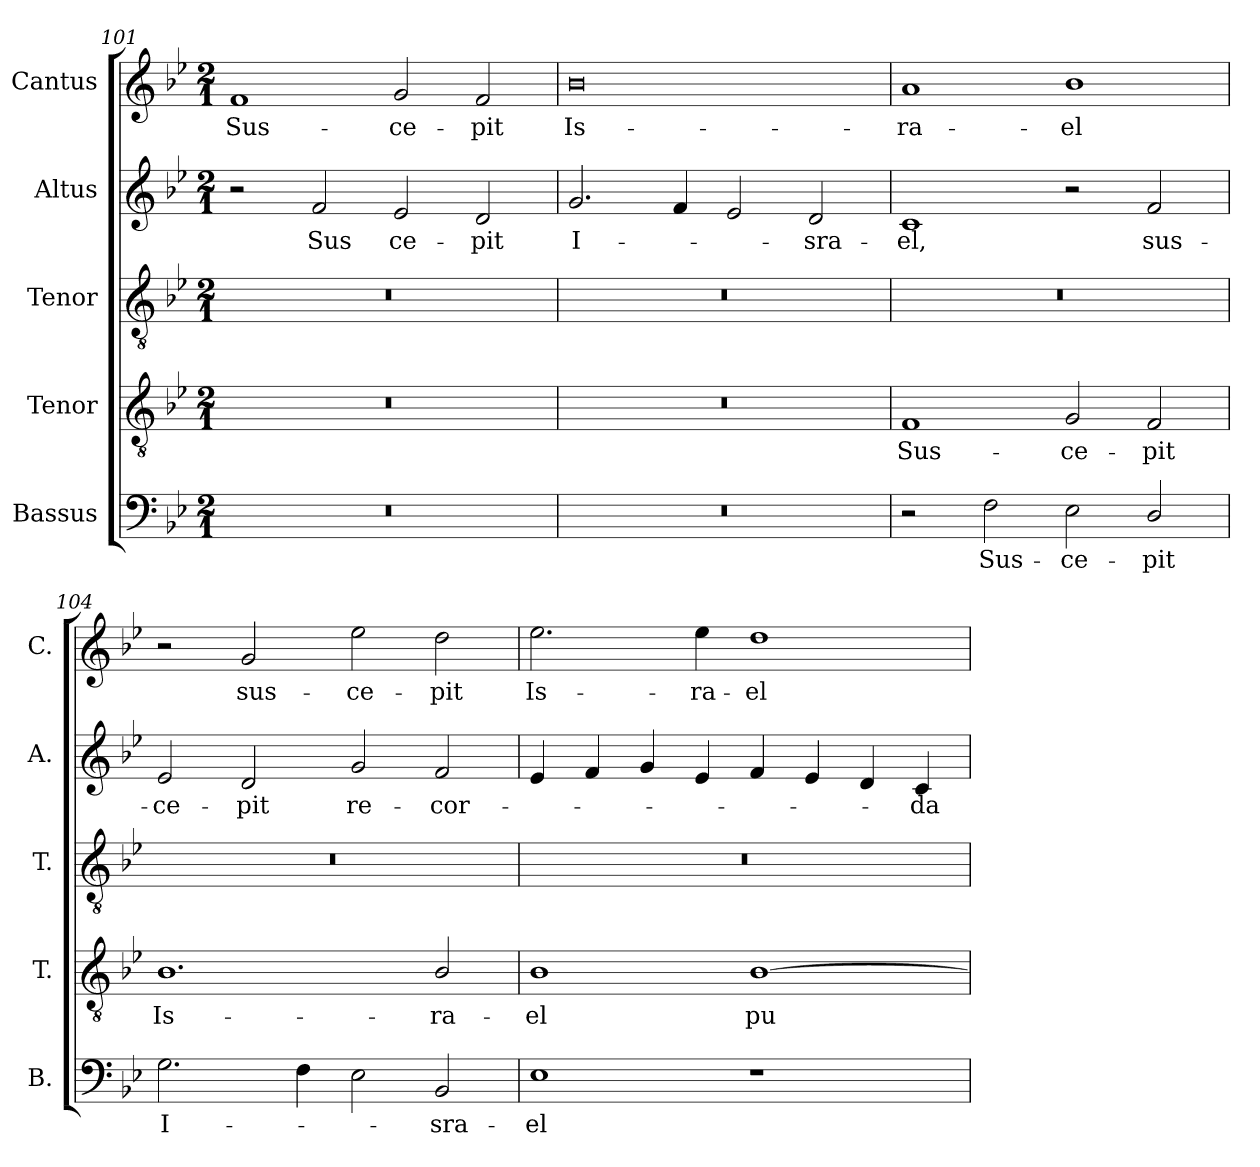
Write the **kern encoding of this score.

**kern	**text	**kern	**text	**kern	**kern	**text	**kern	**text
*part5	*part5	*part4	*part4	*part3	*part2	*part2	*part1	*part1
*staff5	*staff5	*staff4	*staff4	*staff3	*staff2	*staff2	*staff1	*staff1
*I"Bassus	*	*I"Tenor	*	*I"Tenor	*I"Altus	*	*I"Cantus	*
*I'B.	*	*I'T.	*	*I'T.	*I'A.	*	*I'C.	*
!!LO:LB:g=z
*clefF4	*	*clefGv2	*	*clefGv2	*clefG2	*	*clefG2	*
*	*	*ITrd7c12	*	*ITrd7c12	*	*	*	*
*k[b-e-]	*	*k[b-e-]	*	*k[b-e-]	*k[b-e-]	*	*k[b-e-]	*
*B-:	*	*B-:	*	*B-:	*B-:	*	*B-:	*
*M2/1	*	*M2/1	*	*M2/1	*M2/1	*	*M2/1	*
=101	=101	=101	=101	=101	=101	=101	=101	=101
!LO:N:vis=1	!	!LO:N:vis=1	!	!LO:N:vis=1	!	!	!	!
!	!	!	!	!	!	!	!	!LO:LY:b:color=#000000
0r	.	0r	.	0r	2r	.	1fi	Sus-
!	!	!	!	!	!	!LO:LY:b:color=#000000	!	!
.	.	.	.	.	2fi/	Sus	.	.
!	!	!	!	!	!	!LO:LY:b:color=#000000	!	!
!	!	!	!	!	!	!	!	!LO:LY:b:color=#000000
.	.	.	.	.	2e-i/	ce-	2gi/	-ce-
!	!	!	!	!	!	!LO:LY:b:color=#000000	!	!
!	!	!	!	!	!	!	!	!LO:LY:b:color=#000000
.	.	.	.	.	2di/	-pit	2fi/	-pit
=102	=102	=102	=102	=102	=102	=102	=102	=102
!LO:N:vis=1	!	!LO:N:vis=1	!	!LO:N:vis=1	!	!	!	!
!	!	!	!	!	!	!LO:LY:b:color=#000000	!	!
!	!	!	!	!	!	!	!	!LO:LY:b:color=#000000
0r	.	0r	.	0r	2.gi/	I-	0b-i	Is-
.	.	.	.	.	4fi/	.	.	.
.	.	.	.	.	2e-i/	.	.	.
!	!	!	!	!	!	!LO:LY:b:color=#000000	!	!
.	.	.	.	.	2di/	-sra-	.	.
=103	=103	=103	=103	=103	=103	=103	=103	=103
!	!	!	!LO:LY:b:color=#000000	!LO:N:vis=1	!	!	!	!
!	!	!	!	!	!	!LO:LY:b:color=#000000	!	!
!	!	!	!	!	!	!	!	!LO:LY:b:color=#000000
2r	.	1FFi	Sus-	0r	1ci	-el,	1ai	-ra-
!	!LO:LY:b:color=#000000	!	!	!	!	!	!	!
2Fi\	Sus-	.	.	.	.	.	.	.
!	!LO:LY:b:color=#000000	!	!	!	!	!	!	!
!	!	!	!LO:LY:b:color=#000000	!	!	!	!	!
!	!	!	!	!	!	!	!	!LO:LY:b:color=#000000
2E-i\	-ce-	2GGi/	-ce-	.	2r	.	1b-i	-el
!	!LO:LY:b:color=#000000	!	!	!	!	!	!	!
!	!	!	!LO:LY:b:color=#000000	!	!	!	!	!
!	!	!	!	!	!	!LO:LY:b:color=#000000	!	!
2Di/	-pit	2FFi/	-pit	.	2fi/	sus-	.	.
=104	=104	=104	=104	=104	=104	=104	=104	=104
!	!LO:LY:b:color=#000000	!	!	!	!	!	!	!
!	!	!	!LO:LY:b:color=#000000	!LO:N:vis=1	!	!	!	!
!	!	!	!	!	!	!LO:LY:b:color=#000000	!	!
2.Gi\	I-	1.BB-i	Is-	0r	2e-i/	-ce-	2r	.
!	!	!	!	!	!	!LO:LY:b:color=#000000	!	!
!	!	!	!	!	!	!	!	!LO:LY:b:color=#000000
.	.	.	.	.	2di/	-pit	2gi/	sus-
4Fi\	.	.	.	.	.	.	.	.
!	!	!	!	!	!	!LO:LY:b:color=#000000	!	!
!	!	!	!	!	!	!	!	!LO:LY:b:color=#000000
2E-i\	.	.	.	.	2gi/	re-	2ee-i\	-ce-
!	!LO:LY:b:color=#000000	!	!	!	!	!	!	!
!	!	!	!LO:LY:b:color=#000000	!	!	!	!	!
!	!	!	!	!	!	!LO:LY:b:color=#000000	!	!
!	!	!	!	!	!	!	!	!LO:LY:b:color=#000000
2BB-i/	-sra-	2BB-i/	-ra-	.	2fi/	-cor-	2ddi\	-pit
=105	=105	=105	=105	=105	=105	=105	=105	=105
!	!LO:LY:b:color=#000000	!	!	!	!	!	!	!
!	!	!	!LO:LY:b:color=#000000	!LO:N:vis=1	!	!	!	!
!	!	!	!	!	!	!	!	!LO:LY:b:color=#000000
1E-i	-el	1BB-i	-el	0r	4e-i/	.	2.ee-i\	Is-
.	.	.	.	.	4fi/	.	.	.
.	.	.	.	.	4gi/	.	.	.
!	!	!	!	!	!	!	!	!LO:LY:b:color=#000000
.	.	.	.	.	4e-i/	.	4ee-i\	-ra-
!	!	!	!LO:LY:b:color=#000000	!	!	!	!	!
!	!	!	!	!	!	!	!	!LO:LY:b:color=#000000
1r	.	[<1BB-i	pu-	.	4fi/	.	1ddi	-el
.	.	.	.	.	4e-i/	.	.	.
.	.	.	.	.	4di/	.	.	.
!	!	!	!	!	!	!LO:LY:b:color=#000000	!	!
.	.	.	.	.	4ci/	-da-	.	.
=	=	=	=	=	=	=	=	=
*-	*-	*-	*-	*-	*-	*-	*-	*-
